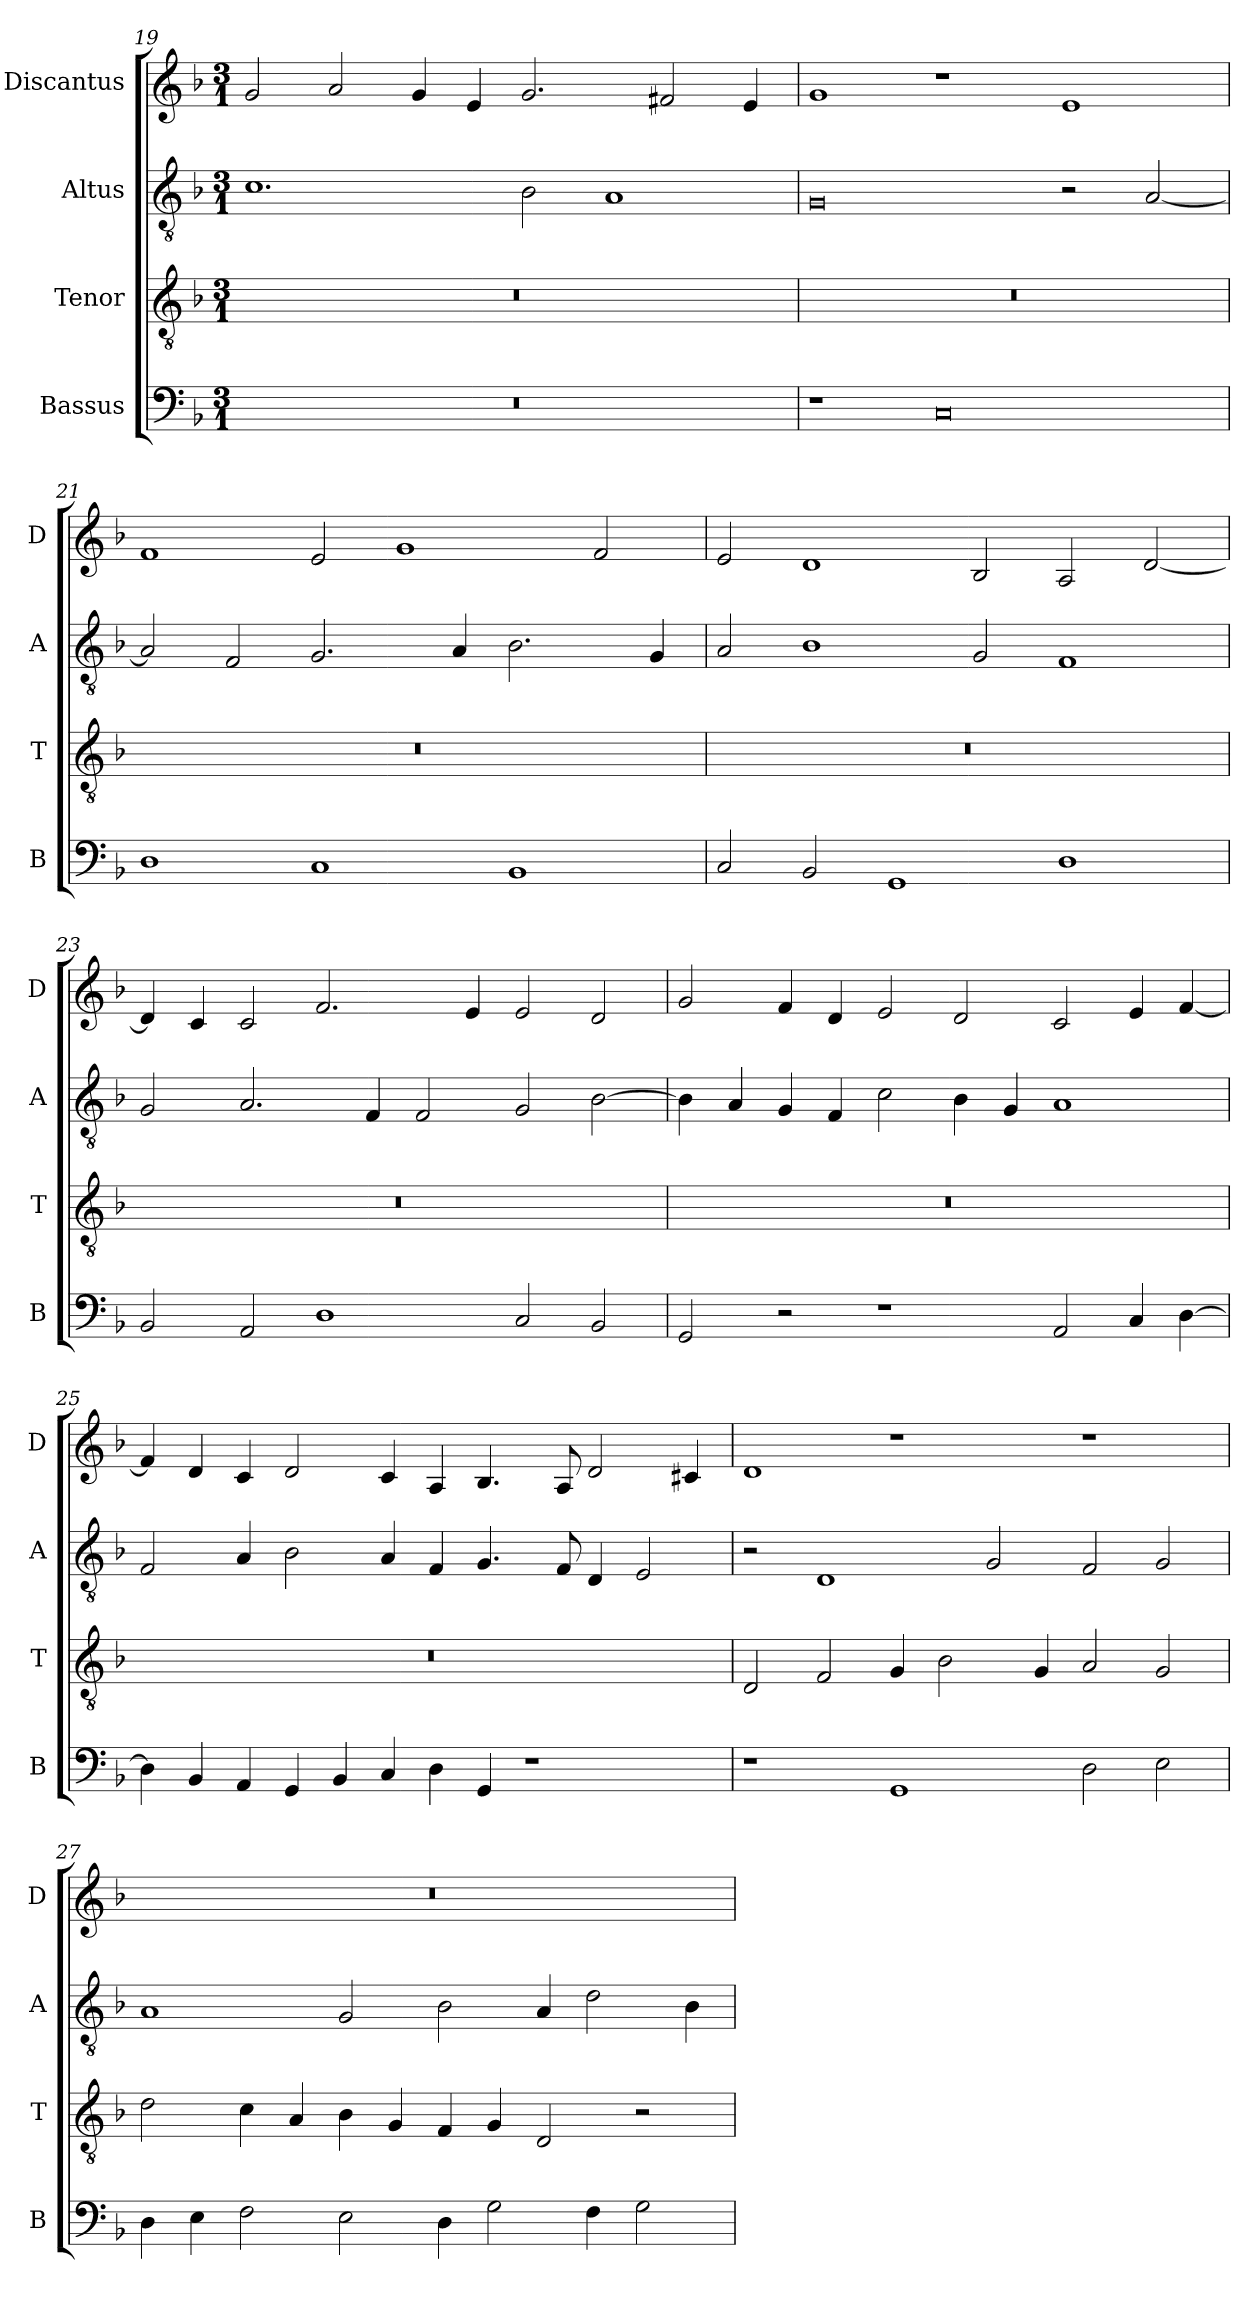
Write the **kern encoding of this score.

**kern	**kern	**kern	**kern
*part4	*part3	*part2	*part1
*staff4	*staff3	*staff2	*staff1
*I"Bassus	*I"Tenor	*I"Altus	*I"Discantus
*I'B	*I'T	*I'A	*I'D
*clefF4	*clefGv2	*clefGv2	*clefG2
*k[b-]	*k[b-]	*k[b-]	*k[b-]
*M3/1	*M3/1	*M3/1	*M3/1
=19	=19	=19	=19
0.r	0.r	1.c	2g/
.	.	.	2a/
.	.	.	4g/
.	.	.	4e/
.	.	2B-\	2.g/
.	.	1A	.
.	.	.	2f#X/
.	.	.	4e/
=20	=20	=20	=20
1r	0.r	0G	1g
0C	.	.	1r
.	.	2r	1e
.	.	[2A/	.
=21	=21	=21	=21
1D	0.r	2A/]	1f
.	.	2F/	.
1C	.	2.G/	2e/
.	.	.	1g
.	.	4A/	.
1BB-	.	2.B-\	.
.	.	.	2f/
.	.	4G/	.
=22	=22	=22	=22
2C/	0.r	2A/	2e/
2BB-/	.	1B-	1d
1GG	.	.	.
.	.	2G/	2B-/
1D	.	1F	2A/
.	.	.	[2d/
=23	=23	=23	=23
2BB-/	0.r	2G/	4d/]
.	.	.	4c/
2AA/	.	2.A/	2c/
1D	.	.	2.f/
.	.	4F/	.
.	.	2F/	.
.	.	.	4e/
2C/	.	2G/	2e/
2BB-/	.	[2B-\	2d/
=24	=24	=24	=24
2GG/	0.r	4B-\]	2g/
.	.	4A/	.
2r	.	4G/	4f/
.	.	4F/	4d/
1r	.	2c\	2e/
.	.	4B-\	2d/
.	.	4G/	.
2AA/	.	1A	2c/
4C/	.	.	4e/
[4D\	.	.	[4f/
=25	=25	=25	=25
4D\]	0.r	2F/	4f/]
4BB-/	.	.	4d/
4AA/	.	4A/	4c/
4GG/	.	2B-\	2d/
4BB-/	.	.	.
4C/	.	4A/	4c/
4D\	.	4F/	4A/
4GG/	.	4.G/	4.B-/
1r	.	.	.
.	.	8F/	8A/
.	.	4D/	2d/
.	.	2E/	.
.	.	.	4c#X/
=26	=26	=26	=26
1r	2D/	2r	1d
.	2F/	1D	.
1GG	4G/	.	1r
.	2B-\	.	.
.	.	2G/	.
.	4G/	.	.
2D\	2A/	2F/	1r
2E\	2G/	2G/	.
=27	=27	=27	=27
4D\	2d\	1A	0.r
4E\	.	.	.
2F\	4c\	.	.
.	4A/	.	.
2E\	4B-\	2G/	.
.	4G/	.	.
4D\	4F/	2B-\	.
2G\	4G/	.	.
.	2D/	4A/	.
4F\	.	2d\	.
2G\	2r	.	.
.	.	4B-\	.
=	=	=	=
*-	*-	*-	*-
